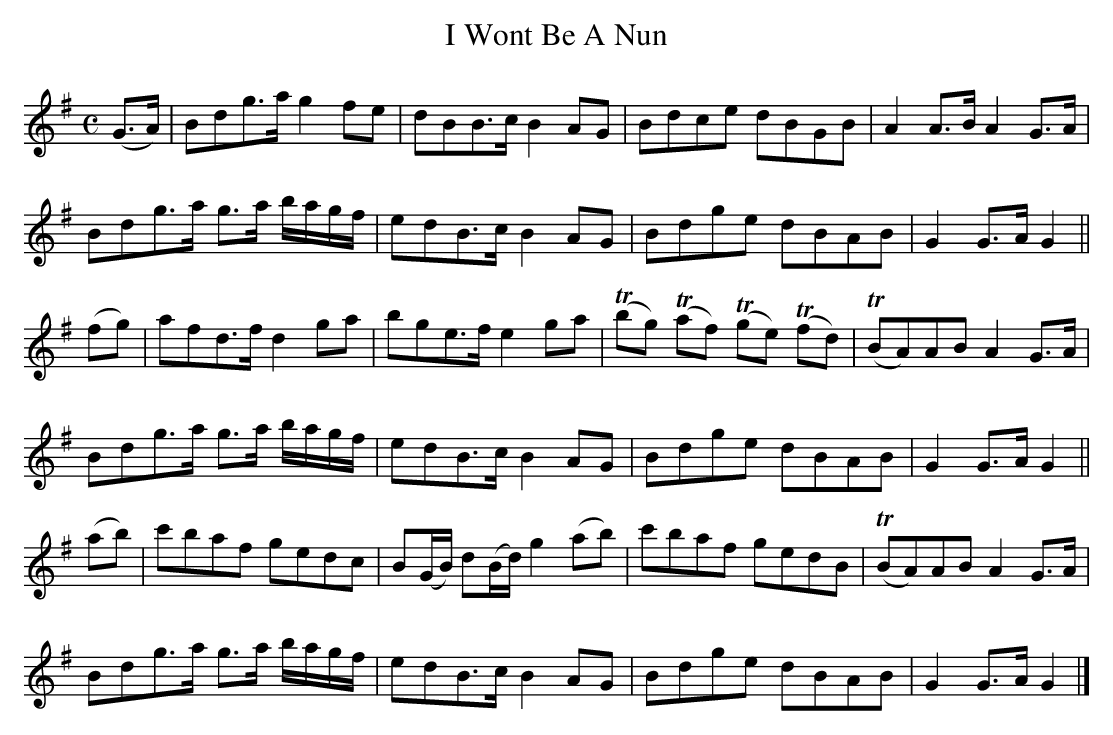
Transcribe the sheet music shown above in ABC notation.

X:1
T: I Wont Be A Nun
M:C
L:1/8
K:G
(G>A) | Bdg>a g2    fe     | dBB>c B2 AG | Bdce dBGB | A2 A>B A2 G>A |
        Bdg>a g>a b/a/g/f/ | edB>c B2 AG | Bdge dBAB | G2 G>A G2     ||
(fg)  | afd>f d2    ga     | bge>f e2 ga | (Tbg) (Taf) (Tge) (Tfd) |\
(TBA)AB A2 G>A |
        Bdg>a g>a b/a/g/f/ | edB>c B2 AG | Bdge dBAB | G2 G>A G2     ||
(ab)  | c'baf    gedc      | B(G/B/) d(B/d/) g2 (ab) | c'baf gedB |\
(TBA)AB A2 G>A |
        Bdg>a g>a b/a/g/f/ | edB>c B2 AG | Bdge dBAB | G2 G>A G2     |]
